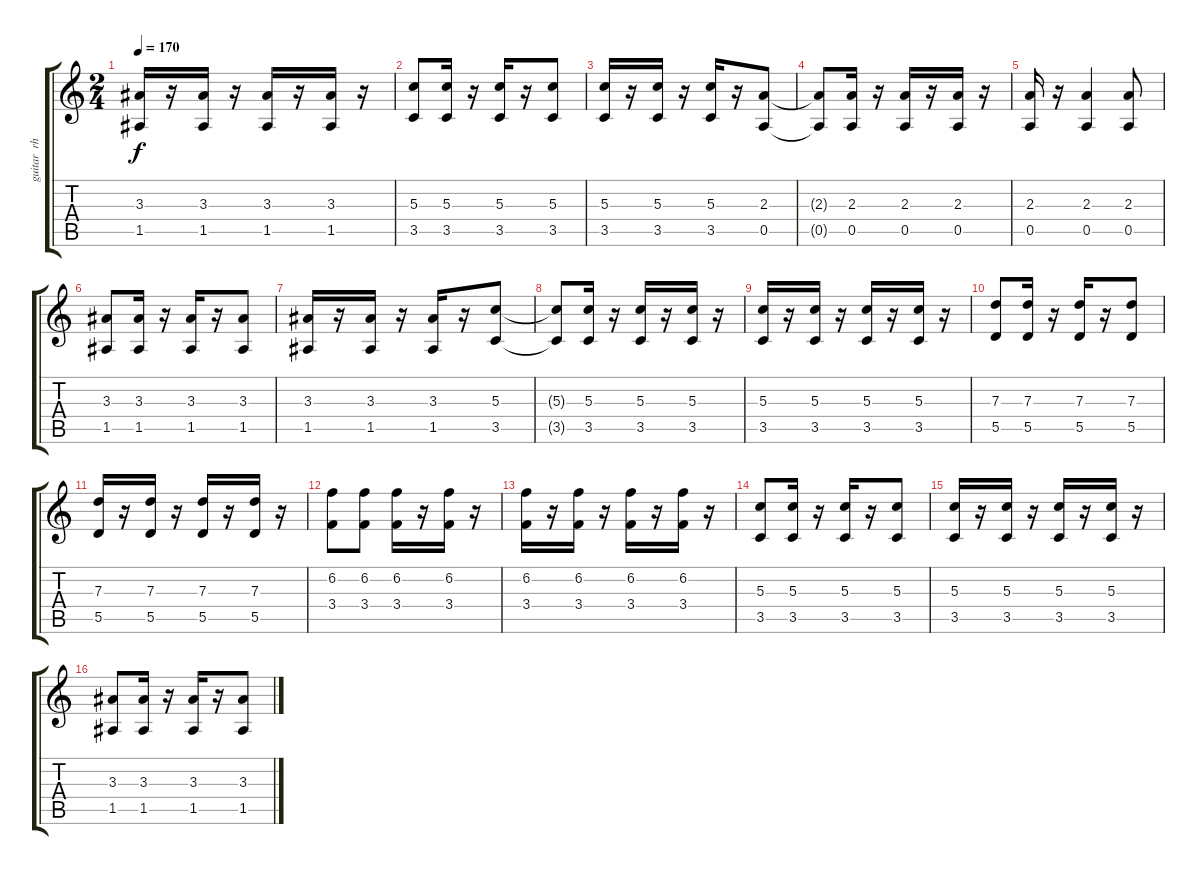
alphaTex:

\track ("guitar  rhythm  two" "guitar  rh") {instrument distortionguitar}
\staff {score tabs}
\tuning (E4 B3 G3 D3 A2 E2) {hide}
\ts (2 4)
\tempo 170
\clef g2
\ks c
(3.3 1.5).16{dy f} r.16 (3.3 1.5).16 r.16 (3.3 1.5).16 r.16 (3.3 1.5).16 r.16 |
(5.3 3.5).8 (5.3 3.5).16 r.16 (5.3 3.5).16 r.16 (5.3 3.5).8 |
(5.3 3.5).16 r.16 (5.3 3.5).16 r.16 (5.3 3.5).16 r.16 (2.3 0.5).8 |
(2.3{t} 0.5{t}).8 (2.3 0.5).16 r.16 (2.3 0.5).16 r.16 (2.3 0.5).16 r.16 |
(2.3 0.5).16 r.16 (2.3 0.5).4 (2.3 0.5).8 |
(3.3 1.5).8 (3.3 1.5).16 r.16 (3.3 1.5).16 r.16 (3.3 1.5).8 |
(3.3 1.5).16 r.16 (3.3 1.5).16 r.16 (3.3 1.5).16 r.16 (5.3 3.5).8 |
(5.3{t} 3.5{t}).8 (5.3 3.5).16 r.16 (5.3 3.5).16 r.16 (5.3 3.5).16 r.16 |
(5.3 3.5).16 r.16 (5.3 3.5).16 r.16 (5.3 3.5).16 r.16 (5.3 3.5).16 r.16 |
(7.3 5.5).8 (7.3 5.5).16 r.16 (7.3 5.5).16 r.16 (7.3 5.5).8 |
(7.3 5.5).16 r.16 (7.3 5.5).16 r.16 (7.3 5.5).16 r.16 (7.3 5.5).16 r.16 |
(6.2 3.4).8 (6.2 3.4).8 (6.2 3.4).16 r.16 (6.2 3.4).16 r.16 |
(6.2 3.4).16 r.16 (6.2 3.4).16 r.16 (6.2 3.4).16 r.16 (6.2 3.4).16 r.16 |
(5.3 3.5).8 (5.3 3.5).16 r.16 (5.3 3.5).16 r.16 (5.3 3.5).8 |
(5.3 3.5).16 r.16 (5.3 3.5).16 r.16 (5.3 3.5).16 r.16 (5.3 3.5).16 r.16 |
(3.3 1.5).8 (3.3 1.5).16 r.16 (3.3 1.5).16 r.16 (3.3 1.5).8
